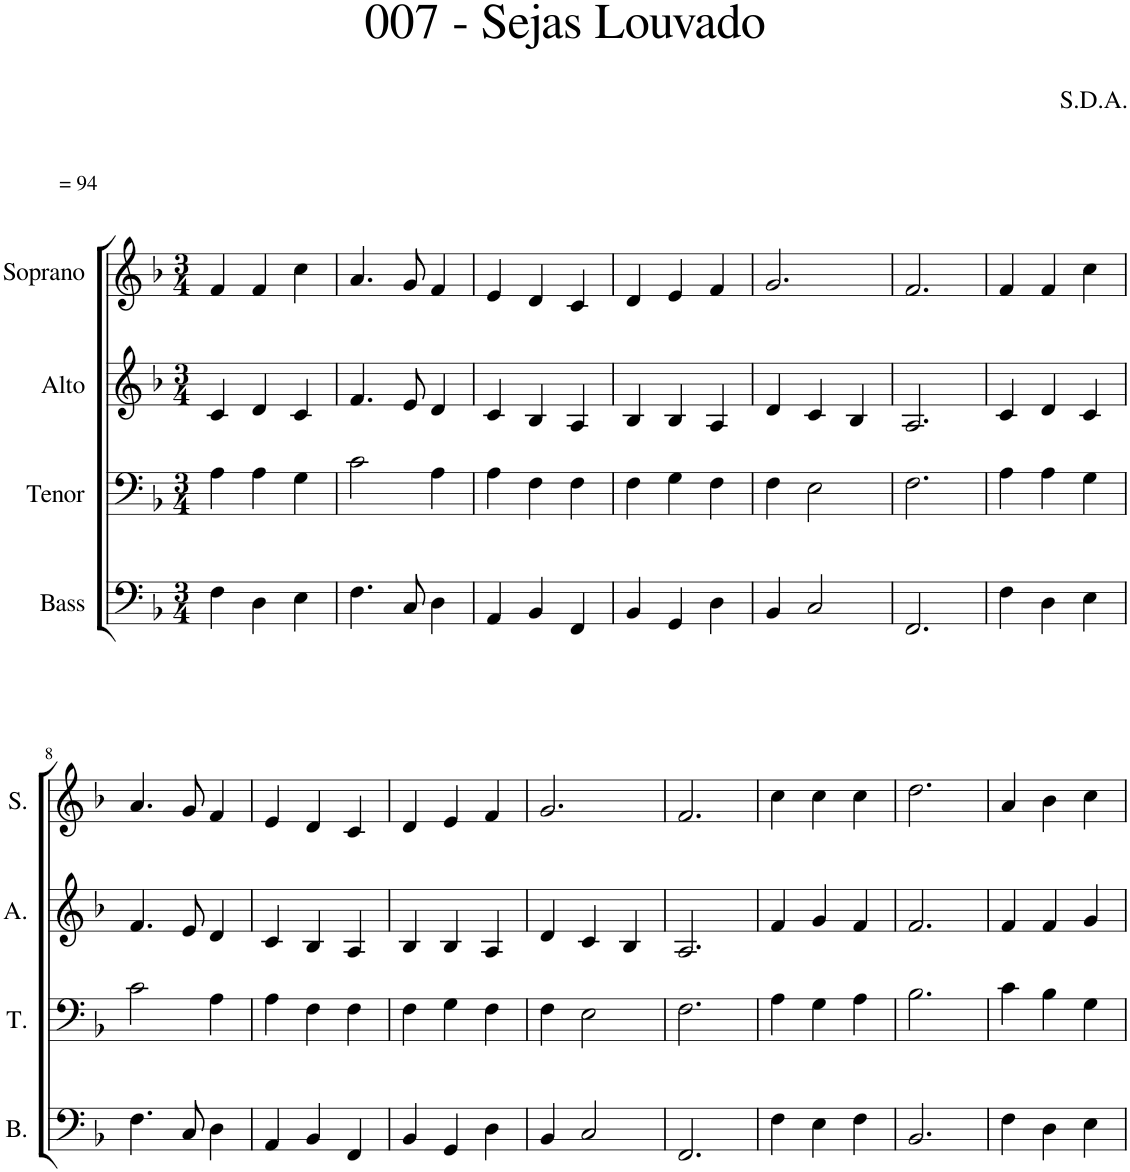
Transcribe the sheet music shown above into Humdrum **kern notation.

**kern	**kern	**kern	**kern
*part4	*part3	*part2	*part1
*staff4	*staff3	*staff2	*staff1
*I"Bass	*I"Tenor	*I"Alto	*I"Soprano
*I'B.	*I'T.	*I'A.	*I'S.
*clefF4	*clefF4	*clefG2	*clefG2
*k[b-]	*k[b-]	*k[b-]	*k[b-]
*M3/4	*M3/4	*M3/4	*M3/4
=1	=1	=1	=1
!	!	!	!LO:TX:a:t== 94
4F\	4A\	4c/	4f/
4D\	4A\	4d/	4f/
4E\	4G\	4c/	4cc\
=2	=2	=2	=2
4.F\	2c\	4.f/	4.a/
8C/	.	8e/	8g/
4D\	4A\	4d/	4f/
=3	=3	=3	=3
4AA/	4A\	4c/	4e/
4BB-/	4F\	4B-/	4d/
4FF/	4F\	4A/	4c/
=4	=4	=4	=4
4BB-/	4F\	4B-/	4d/
4GG/	4G\	4B-/	4e/
4D\	4F\	4A/	4f/
=5	=5	=5	=5
4BB-/	4F\	4d/	2.g/
2C/	2E\	4c/	.
.	.	4B-/	.
=6	=6	=6	=6
2.FF/	2.F\	2.A/	2.f/
=7	=7	=7	=7
4F\	4A\	4c/	4f/
4D\	4A\	4d/	4f/
4E\	4G\	4c/	4cc\
!!LO:LB:g=z
=8	=8	=8	=8
4.F\	2c\	4.f/	4.a/
8C/	.	8e/	8g/
4D\	4A\	4d/	4f/
=9	=9	=9	=9
4AA/	4A\	4c/	4e/
4BB-/	4F\	4B-/	4d/
4FF/	4F\	4A/	4c/
=10	=10	=10	=10
4BB-/	4F\	4B-/	4d/
4GG/	4G\	4B-/	4e/
4D\	4F\	4A/	4f/
=11	=11	=11	=11
4BB-/	4F\	4d/	2.g/
2C/	2E\	4c/	.
.	.	4B-/	.
=12	=12	=12	=12
2.FF/	2.F\	2.A/	2.f/
=13	=13	=13	=13
4F\	4A\	4f/	4cc\
4E\	4G\	4g/	4cc\
4F\	4A\	4f/	4cc\
=14	=14	=14	=14
2.BB-/	2.B-\	2.f/	2.dd\
=15	=15	=15	=15
4F\	4c\	4f/	4a/
4D\	4B-\	4f/	4b-\
4E\	4G\	4g/	4cc\
=	=	=	=
*-	*-	*-	*-
